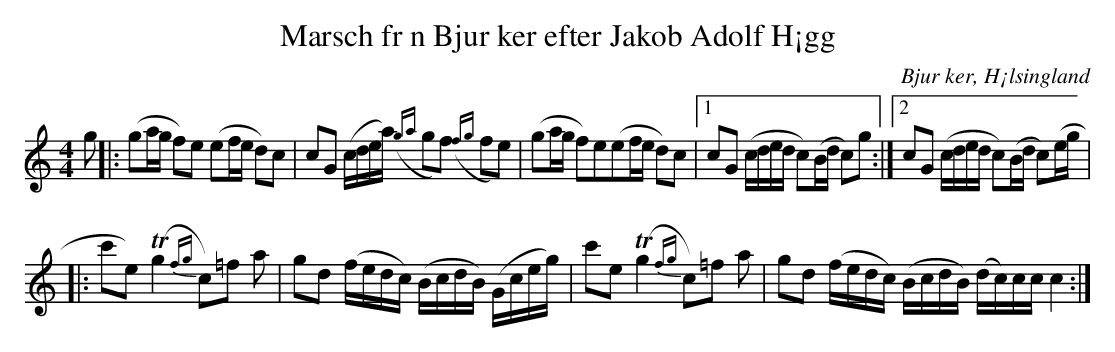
X:1
T: Marsch fr n Bjur ker efter Jakob Adolf H¡gg
O: Bjur ker, H¡lsingland
M: 4/4
L: 1/16
K: C
g2|:(g2ag f2)e2 (e2fe d2)c2|c2G2 (cdea) ({ga}g2f2) ({fg}f2e2)|(g2ag f2)e2(e2fe d2)c2|1 c2G2 (cded c2)(Bd c2)g2:|2 c2G2 (cded c2)(Bd c2)(eg|
|:c'2e2) (Tg4 {fg}c2)=f2 ta2|g2d2 (fedc) (BcdB) (Gceg)|c'2e2 (Tg4 {fg}c2)=f2 ta2|g2d2 (fedc) (BcdB) (dc)cc c4:|
|||:|
